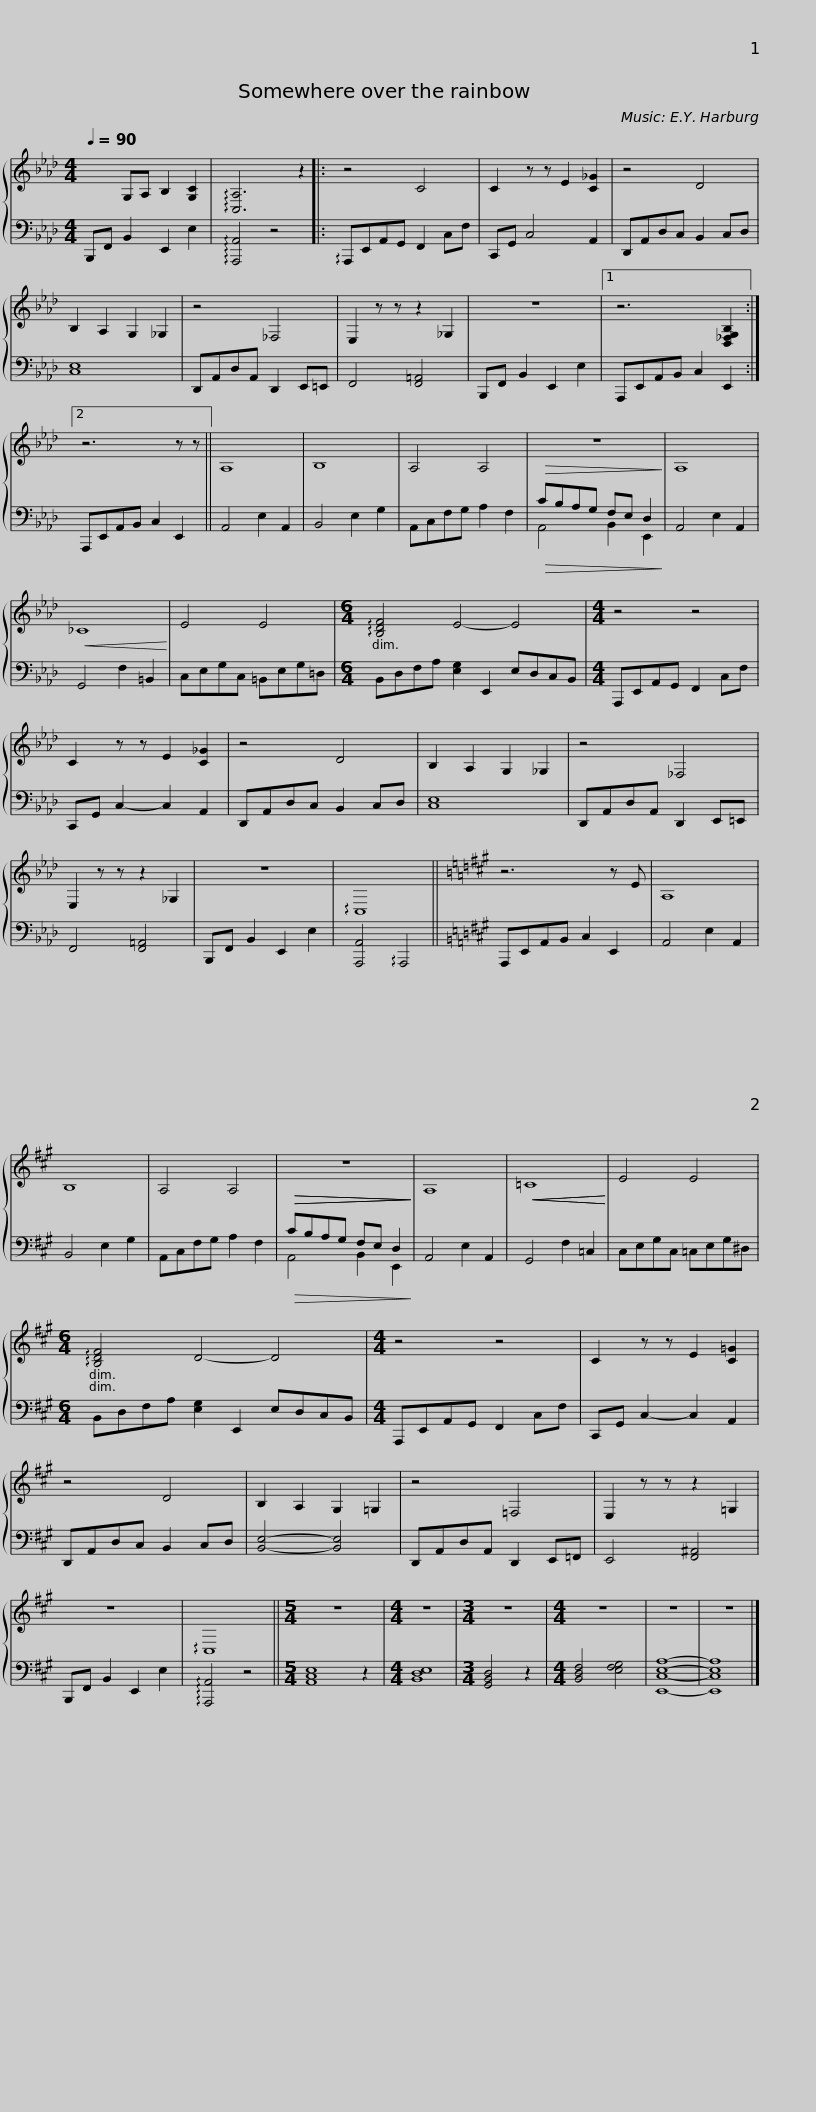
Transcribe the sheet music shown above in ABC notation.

X:1
%%score { 1 | ( 2 3 ) }
L:1/8
Q:1/4=90
M:4/4
I:linebreak $
K:Ab
V:1 treble
V:2 bass
V:3 bass
V:1
 x2 G,A, B,2 [G,C]2 | !arpeggio![C,A,]6 z2 |: z4 C4 | C2 z z E2 [C_G]2 | z4 D4 | %5
 B,2 A,2 G,2 _G,2 |$ z4 _F,4 | E,2 z z z2 _G,2 | z8 |1 z6 [D,_F,G,B,]2 :|2 %10
 z6 z z || A,8 | B,8 |$ A,4 A,4 |!>(! z8!>)! | %15
 A,8 |!<(! _C8!<)! | E4 E4 |$[M:6/4] !arpeggio![B,DF]4 E4- E4 |[M:4/4] z4 z4 | %20
 C2 z z E2 [C_G]2 | z4 D4 | B,2 A,2 G,2 _G,2 |$ z4 _F,4 | E,2 z z z2 _G,2 | %25
 z8 | !arpeggio!C,8 ||[K:A] z6 z E | A,8 | B,8 |$ %30
 A,4 A,4 |!>(!!>(! z8!>)!!>)! | A,8 |!<(!!<(! =C8!<)!!<)! | E4 E4 |$ %35
[M:6/4] !arpeggio![B,DF]4 D4- D4 |[M:4/4] z4 z4 | C2 z z E2 [C=G]2 | z4 D4 | B,2 A,2 G,2 =G,2 |$ %40
 z4 =F,4 | E,2 z z z2 =G,2 | z8 | !arpeggio!C,8 ||[M:5/4] z10 | %45
[M:4/4] z8 |[M:3/4] z6 |[M:4/4] z8 | z8 |$ z8 |] %50
V:2
 B,,,F,, B,,2 E,,2 E,2 | !arpeggio![A,,,A,,]4 z4 |: !arpeggio!A,,,E,,A,,G,, F,,2 C,F, | C,,G,, C,4 A,,2 | D,,A,,D,C, B,,2 C,D, | %5
 [C,E,]8 |$ D,,A,,D,A,, D,,2 E,,=E,, | F,,4 [F,,=A,,]4 | B,,,F,, B,,2 E,,2 E,2 |1 A,,,E,,A,,B,, C,2 E,,2 :|2 %10
 A,,,E,,A,,B,, C,2 E,,2 || A,,4 E,2 A,,2 | B,,4 E,2 G,2 |$ A,,C,F,G, A,2 F,2 |!>(! CB,A,G, F,E, D,2!>)! | %15
 A,,4 E,2 A,,2 | G,,4 F,2 =B,,2 | C,E,G,C, =B,,E,G,=D, |$[M:6/4] B,,D,F,A, [E,G,]2 E,,2 E,D,C,B,, |[M:4/4] A,,,E,,A,,G,, F,,2 C,F, | %20
 C,,G,, C,2- C,2 A,,2 | D,,A,,D,C, B,,2 C,D, | [C,E,]8 |$ D,,A,,D,A,, D,,2 E,,=E,, | F,,4 [F,,=A,,]4 | %25
 B,,,F,, B,,2 E,,2 E,2 | [A,,,A,,]4 !arpeggio!A,,,4 ||[K:A] A,,,E,,A,,B,, C,2 E,,2 | A,,4 E,2 A,,2 | B,,4 E,2 G,2 |$ %30
 A,,C,F,G, A,2 F,2 |!>(! CB,A,G, F,E, D,2!>)! | A,,4 E,2 A,,2 | G,,4 F,2 =C,2 | C,E,G,C, =C,E,G,^D, |$ %35
[M:6/4] B,,D,F,A, [E,G,]2 E,,2 E,D,C,B,, |[M:4/4] A,,,E,,A,,G,, F,,2 C,F, | C,,G,, C,2- C,2 A,,2 | D,,A,,D,C, B,,2 C,D, | [B,,E,]4- [B,,E,]4 |$ %40
 D,,A,,D,A,, D,,2 E,,=F,, | E,,4 [F,,^A,,]4 | B,,,F,, B,,2 E,,2 E,2 | !arpeggio![A,,,A,,]4 z4 ||[M:5/4] [A,,C,E,]8 z2 | %45
[M:4/4] [B,,D,E,]8 |[M:3/4] [G,,B,,D,]4 z2 |[M:4/4] [B,,D,F,]4 [E,F,G,]4 | [E,,C,E,A,]8- |$ [E,,C,E,A,]8 |] %50
V:3
 x8 | x8 |: x8 | x8 | x8 | %5
 x8 |$ x8 | x8 | x8 |1 x8 :|2 %10
 x8 || x8 | x8 |$ x8 | A,,4 B,,2 E,,2 | %15
 x8 | x8 | x8 |$[M:6/4] x12 |[M:4/4] x8 | %20
 x8 | x8 | x8 |$ x8 | x8 | %25
 x8 | x8 ||[K:A] x8 | x8 | x8 |$ %30
 x8 | A,,4 B,,2 E,,2 | x8 | x8 | x8 |$ %35
[M:6/4] x12 |[M:4/4] x8 | x8 | x8 | x8 |$ %40
 x8 | x8 | x8 | x8 ||[M:5/4] x10 | %45
[M:4/4] x8 |[M:3/4] x6 |[M:4/4] x8 | x8 |$ x8 |] %50
